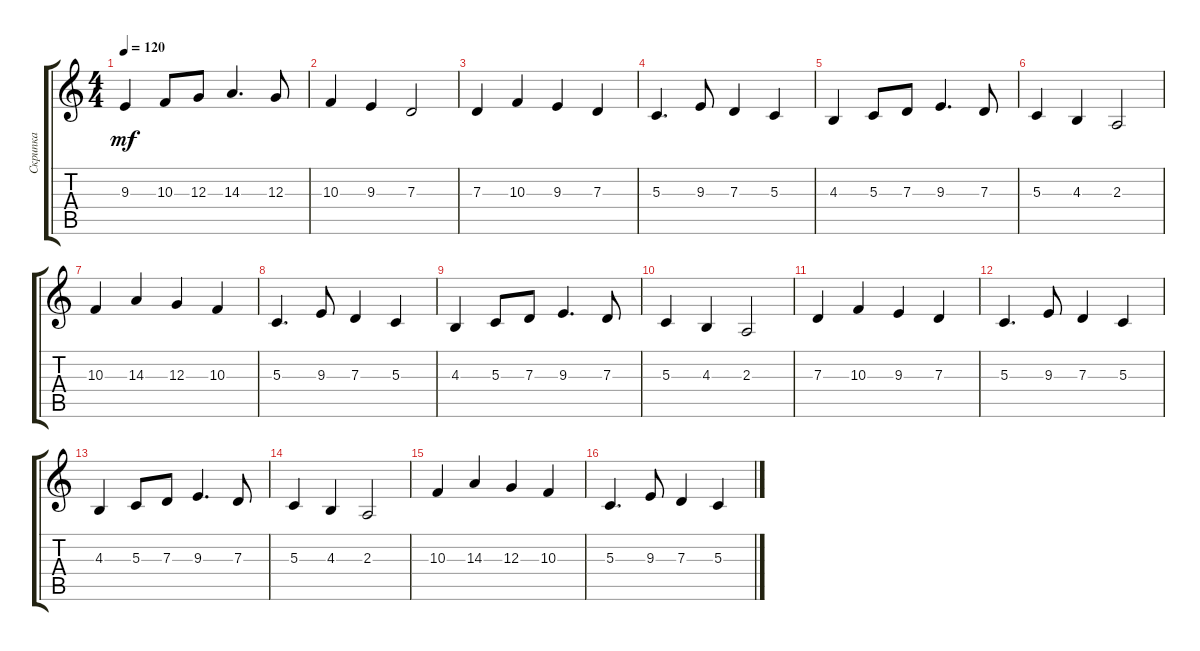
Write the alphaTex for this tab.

\track ("Скрипка" "Скрипка") {instrument violin}
\staff {score tabs}
\tuning (E4 B3 G3 D3 A2 E2) {hide}
\ts (4 4)
\tempo 120
\clef g2
\ks c
9.3.4{dy mf} 10.3.8 12.3.8 14.3.4{d} 12.3.8 |
10.3.4 9.3.4 7.3.2 |
7.3.4 10.3.4 9.3.4 7.3.4 |
5.3.4{d} 9.3.8 7.3.4 5.3.4 |
4.3.4 5.3.8 7.3.8 9.3.4{d} 7.3.8 |
5.3.4 4.3.4 2.3.2 |
10.3.4 14.3.4 12.3.4 10.3.4 |
5.3.4{d} 9.3.8 7.3.4 5.3.4 |
4.3.4 5.3.8 7.3.8 9.3.4{d} 7.3.8 |
5.3.4 4.3.4 2.3.2 |
7.3.4 10.3.4 9.3.4 7.3.4 |
5.3.4{d} 9.3.8 7.3.4 5.3.4 |
4.3.4 5.3.8 7.3.8 9.3.4{d} 7.3.8 |
5.3.4 4.3.4 2.3.2 |
10.3.4 14.3.4 12.3.4 10.3.4 |
5.3.4{d} 9.3.8 7.3.4 5.3.4
